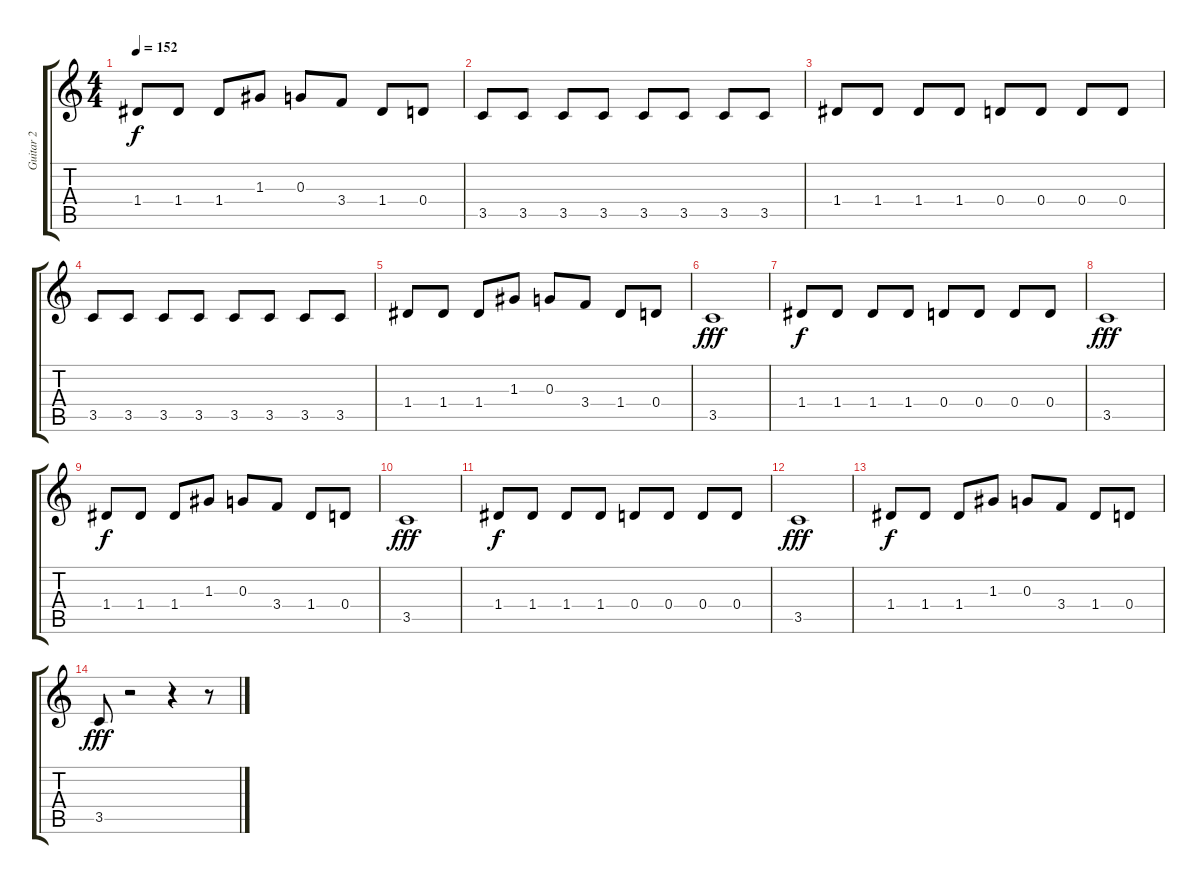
\track ("Guitar 2" "Guitar 2") {instrument overdrivenguitar}
\staff {score tabs}
\tuning (E4 B3 G3 D3 A2 E2) {hide}
\ts (4 4)
\tempo 152
\clef g2
\ks c
1.4.8{dy f} 1.4.8 1.4.8 1.3.8 0.3.8 3.4.8 1.4.8 0.4.8 |
3.5.8 3.5.8 3.5.8 3.5.8 3.5.8 3.5.8 3.5.8 3.5.8 |
1.4.8 1.4.8 1.4.8 1.4.8 0.4.8 0.4.8 0.4.8 0.4.8 |
3.5.8 3.5.8 3.5.8 3.5.8 3.5.8 3.5.8 3.5.8 3.5.8 |
1.4.8 1.4.8 1.4.8 1.3.8 0.3.8 3.4.8 1.4.8 0.4.8 |
3.5.1{dy fff} |
1.4.8{dy f} 1.4.8 1.4.8 1.4.8 0.4.8 0.4.8 0.4.8 0.4.8 |
3.5.1{dy fff} |
1.4.8{dy f} 1.4.8 1.4.8 1.3.8 0.3.8 3.4.8 1.4.8 0.4.8 |
3.5.1{dy fff} |
1.4.8{dy f} 1.4.8 1.4.8 1.4.8 0.4.8 0.4.8 0.4.8 0.4.8 |
3.5.1{dy fff} |
1.4.8{dy f} 1.4.8 1.4.8 1.3.8 0.3.8 3.4.8 1.4.8 0.4.8 |
3.5.8{dy fff} r.2 r.4 r.8
